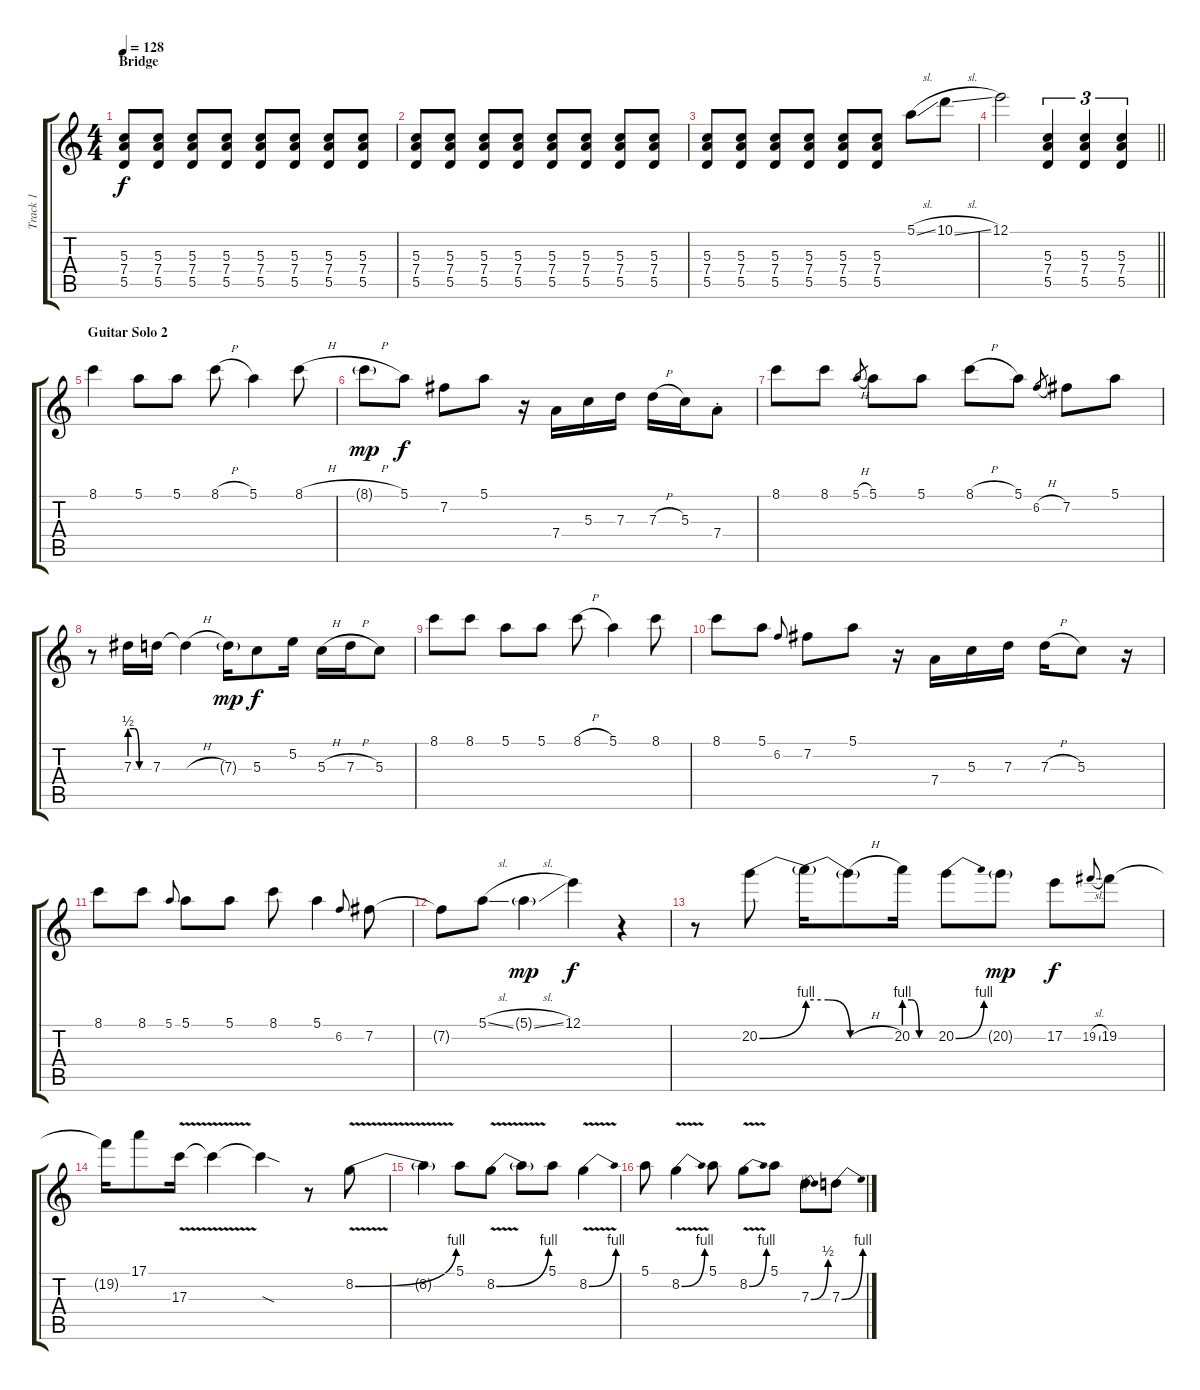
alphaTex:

\track ("Track 1" "Track 1") {instrument distortionguitar}
\staff {score tabs}
\tuning (E4 B3 G3 D3 A2 E2) {hide}
\ts (4 4)
\section ("" "Bridge")
\tempo 128
\clef g2
\ks c
(5.3 7.4 5.5).8{dy f} (5.3 7.4 5.5).8 (5.3 7.4 5.5).8 (5.3 7.4 5.5).8 (5.3 7.4 5.5).8 (5.3 7.4 5.5).8 (5.3 7.4 5.5).8 (5.3 7.4 5.5).8 |
(5.3 7.4 5.5).8 (5.3 7.4 5.5).8 (5.3 7.4 5.5).8 (5.3 7.4 5.5).8 (5.3 7.4 5.5).8 (5.3 7.4 5.5).8 (5.3 7.4 5.5).8 (5.3 7.4 5.5).8 |
(5.3 7.4 5.5).8 (5.3 7.4 5.5).8 (5.3 7.4 5.5).8 (5.3 7.4 5.5).8 (5.3 7.4 5.5).8 (5.3 7.4 5.5).8 5.1{sl}.8 10.1{sl}.8 |
\barLineRight lightlight
12.1.2 (5.3 7.4 5.5).4{tu (3 2) beam Up} (5.3 7.4 5.5).4{tu (3 2) beam Up} (5.3 7.4 5.5).4{tu (3 2) beam Up} |
\section ("" "Guitar Solo 2")
8.1.4 5.1.8 5.1.8 8.1{h}.8 5.1.4 8.1{h}.8 |
8.1{h g}.8{dy mp} 5.1.8{dy f} 7.2.8 5.1.8 r.16 7.4.16 5.3.16 7.3.16 7.3{h}.16 5.3.16 7.4{st}.8 |
8.1.8 8.1.8 5.1{h}.8{gr} 5.1.8 5.1.8 8.1{h}.8 5.1.8 6.2{h}.8{gr} 7.2.8 5.1.8 |
r.8 7.3{be (custom 0 2 15 2 30 0 60 0)}.16 7.3.16 7.3{h t}.4 7.3{g}.16{dy mp} 5.3.8{dy f} 5.2.16 5.3{h}.16 7.3{h}.16 5.3.8 |
8.1.8 8.1.8 5.1.8 5.1.8 8.1{h}.8 5.1.4 8.1.8 |
8.1.8 5.1.8 6.2.8{gr onbeat} 7.2.8 5.1.8 r.16 7.4.16 5.3.16 7.3.16 7.3{h}.16 5.3.8 r.16 |
8.1.8 8.1.8 5.1.8{gr onbeat} 5.1.8 5.1.8 8.1.8 5.1.4 6.2.8{gr onbeat} 7.2.8 |
7.2{t}.8 5.1{sl}.8 5.1{sl g}.4{dy mp} 12.1.4{dy f} r.4 |
r.8 20.2{be (bend 0 0 60 4)}.8 20.2{be (custom 0 4 15 4 30 0 60 0) t}.16 20.2{h t}.8 20.2{be (custom 0 4 15 4 30 0 60 0)}.16 20.2{be (bend 0 0 60 4)}.8 20.2{g}.8{dy mp} 17.2.8{dy f} 19.2{sl}.8{gr onbeat} 19.2.8 |
19.2{t}.16 17.1.8 17.3{v}.16 17.3{t}.4 17.3{sod t}.4 r.8 8.2{be (bend 0 0 60 4) v}.8 |
8.2{t}.4 5.1.8 8.2{be (bend 0 0 60 4) v}.8 8.2{t}.8 5.1.8 8.2{be (bend 0 0 60 4) v}.4 |
5.1.8 8.2{be (bend 0 0 60 4) v}.4 5.1.8 8.2{be (bend 0 0 60 4) v}.8 5.1.8 7.3{be (bend 0 0 60 2)}.8 7.3{be (bend 0 0 60 4)}.8
